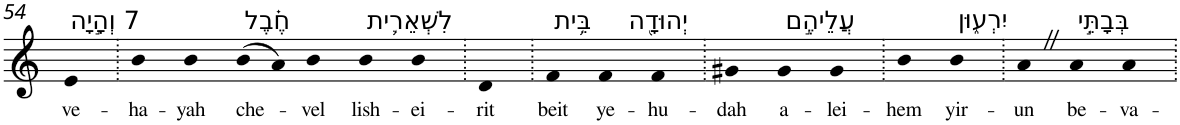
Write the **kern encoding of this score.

**kern	**text
*part1	*part1
*staff1	*staff1
*I"Piano	*
*I'Pno	*
!!LO:PB:g=z
*clefG2	*
*k[]	*
=54	=54
!LO:TX:a:t=7 וְהָ֣יָה	!
!	!LO:LY:b
4e	ve-
=55.	=55.
!	!LO:LY:b
4b	-ha-
!	!LO:LY:b
4b	-yah
!LO:TX:a:t=חֶ֗בֶל	!
!	!LO:LY:b
(>8b	che-
8a)	.
!	!LO:LY:b
4b	-vel
!LO:TX:a:t=לִשְׁאֵרִ֛ית	!
!	!LO:LY:b
4b	lish-
!	!LO:LY:b
4b	-ei-
=56.	=56.
!	!LO:LY:b
4d	-rit
=57.	=57.
!LO:TX:a:t=בֵּ֥ית	!
!	!LO:LY:b
4f	beit
!LO:TX:a:t=יְהוּדָ֖ה	!
!	!LO:LY:b
4f	ye-
!	!LO:LY:b
4f	-hu-
=58.	=58.
!	!LO:LY:b
4g#X	-dah
!LO:TX:a:t=עֲלֵיהֶ֣ם	!
!	!LO:LY:b
4g#	a-
!	!LO:LY:b
4g#	-lei-
=59.	=59.
!	!LO:LY:b
4b	-hem
!LO:TX:a:t=יִרְע֑וּן	!
!	!LO:LY:b
4b	yir-
=60.	=60.
!	!LO:LY:b
4aZ	-un
!LO:TX:a:t=בְּבָתֵּ֣י	!
!	!LO:LY:b
4a	be-
!	!LO:LY:b
4a	-va-
=.	=.
*-	*-
